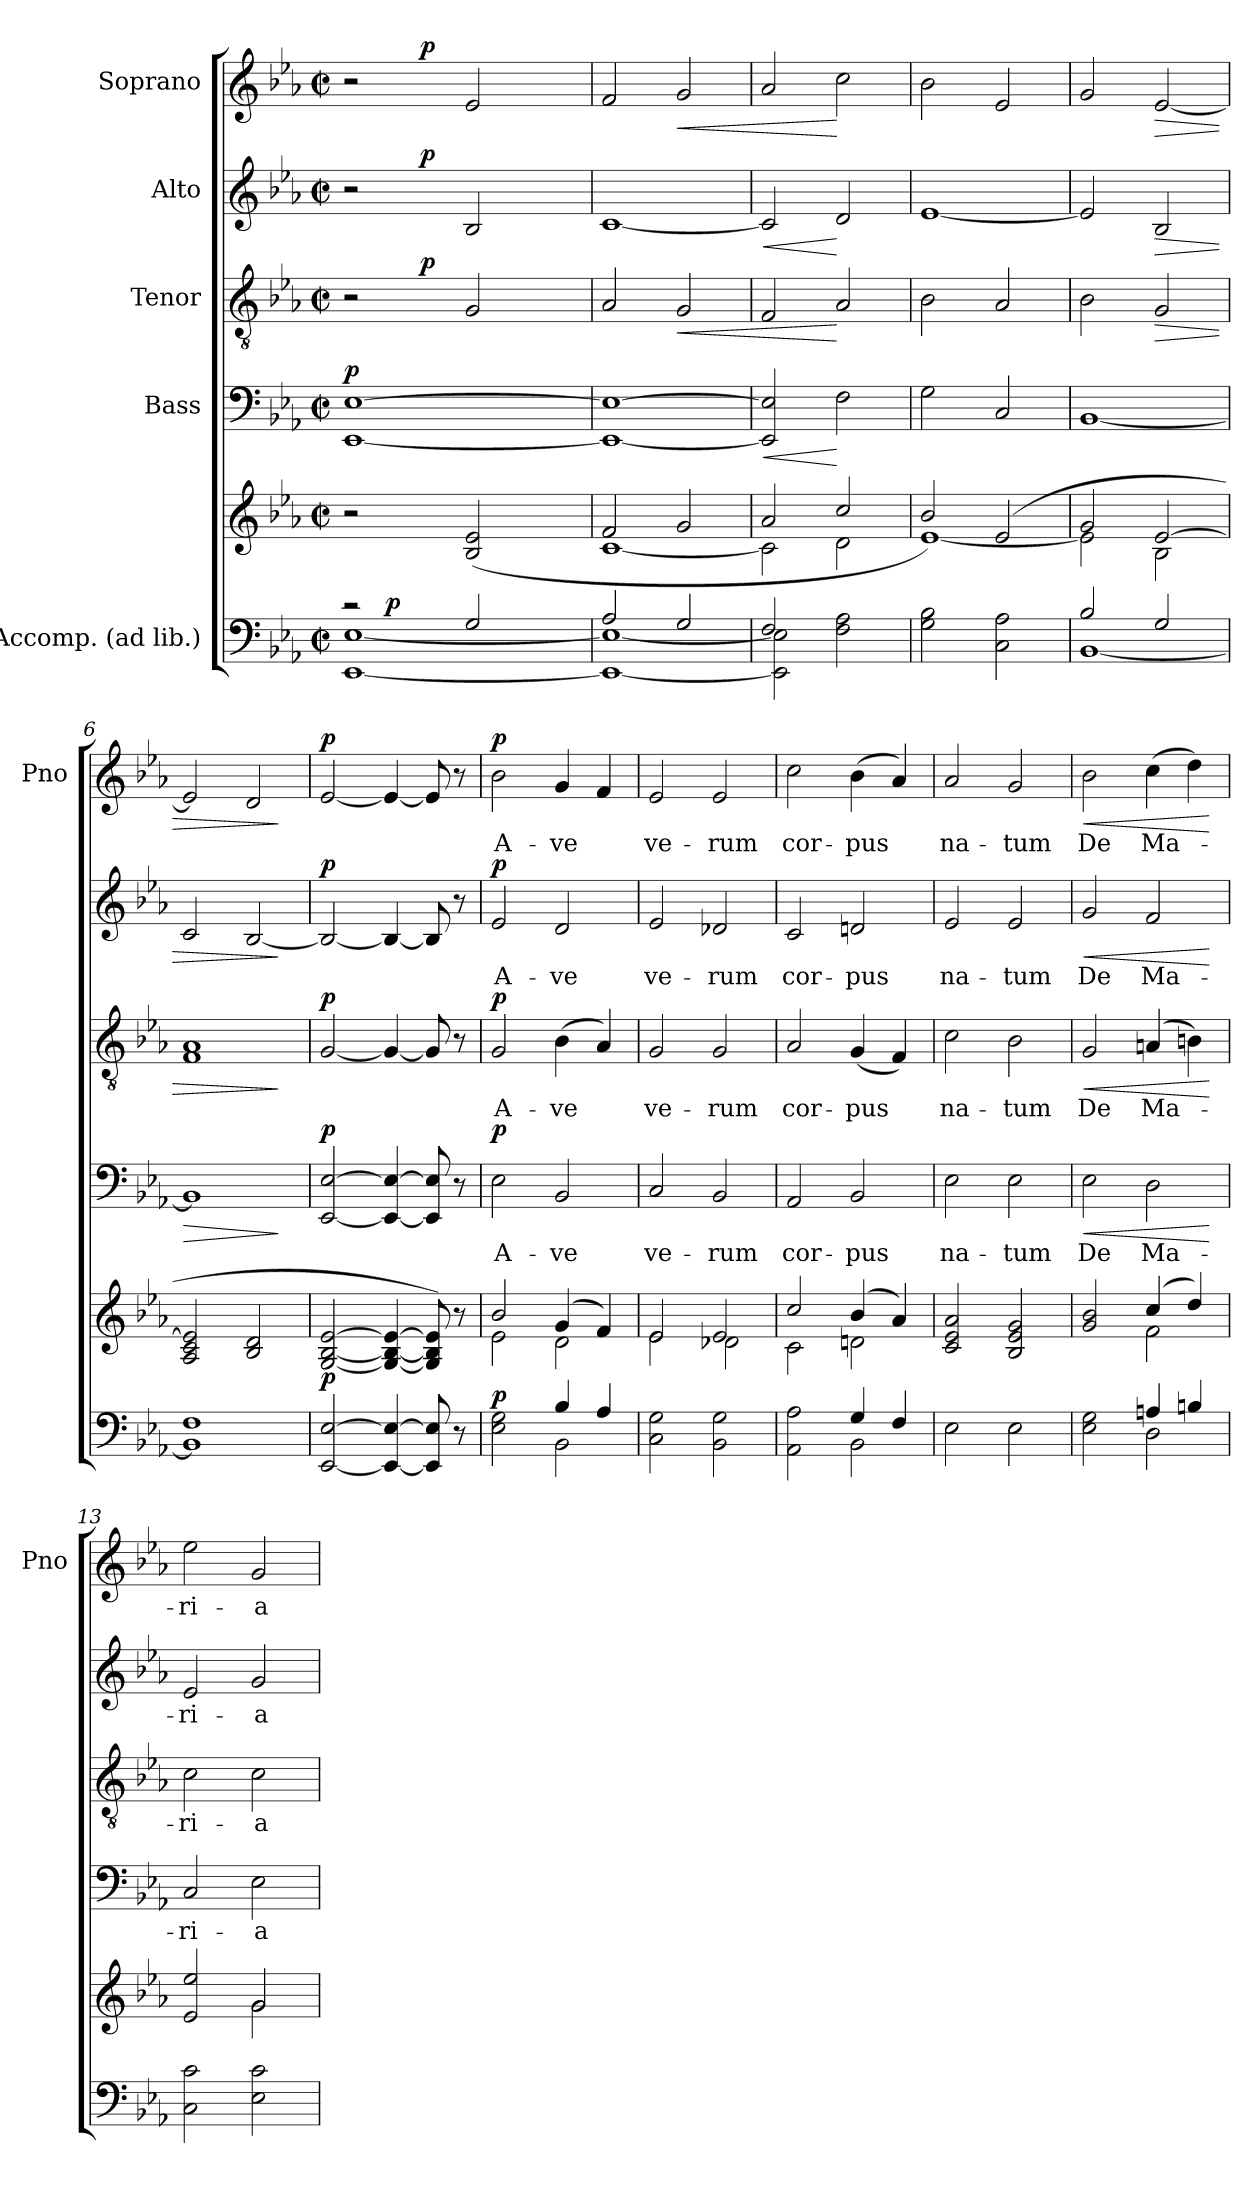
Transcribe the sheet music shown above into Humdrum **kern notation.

**kern	**kern	**dynam	**kern	**text	**dynam	**kern	**text	**dynam	**kern	**text	**dynam	**kern	**text	**dynam
*part5	*part5	*part5	*part4	*part4	*part4	*part3	*part3	*part3	*part2	*part2	*part2	*part1	*part1	*part1
*staff6	*staff5	*staff5/6	*staff4	*staff4	*staff4	*staff3	*staff3	*staff3	*staff2	*staff2	*staff2	*staff1	*staff1	*staff1
*I"Accomp. (ad lib.)	*	*	*I"Bass	*	*	*I"Tenor	*	*	*I"Alto	*	*	*I"Soprano	*	*
*	*	*	*	*	*	*	*	*	*	*	*	*I'Pno	*	*
*clefF4	*clefG2	*	*clefF4	*	*	*clefGv2	*	*	*clefG2	*	*	*clefG2	*	*
*k[b-e-a-]	*k[b-e-a-]	*	*k[b-e-a-]	*	*	*k[b-e-a-]	*	*	*k[b-e-a-]	*	*	*k[b-e-a-]	*	*
*E-:	*E-:	*	*E-:	*	*	*E-:	*	*	*E-:	*	*	*E-:	*	*
*M2/2	*M2/2	*	*M2/2	*	*	*M2/2	*	*	*M2/2	*	*	*M2/2	*	*
*met(c|)	*met(c|)	*	*met(c|)	*	*	*met(c|)	*	*	*met(c|)	*	*	*met(c|)	*	*
=1	=1	=1	=1	=1	=1	=1	=1	=1	=1	=1	=1	=1	=1	=1
*^	*	*	*	*	*	*	*	*	*	*	*	*	*	*
!	!	!	!	!	!	!	!	!	!	!	!	!	!LO:TX:a:B:t=Andante	!	!
!	!	!	!	!	!	!	!	!	!	!LO:TX:a:i:t=(To be sung with closed lips)	!	!	!	!	!
!	!	!	!	!	!	!LO:DY:a	!	!	!	!	!	!	!	!	!
*	*^	*	*	*	*	*	*^	*	*	*^	*	*	*^	*	*
2rc	[<1EE- [<1E-	8.ryy	2r	.	[1EE- [1E-	.	p	2r	4ryy	.	.	2r	4ryy	.	.	2r	4ryy	.	.
!	!	!	!	!LO:DY:a=2	!	!	!	!	!	!	!	!	!	!	!	!	!	!	!
.	.	2ryy	.	p	.	.	.	.	.	.	.	.	.	.	.	.	.	.	.
.	.	.	.	.	.	.	.	.	32ryy	.	.	.	32ryy	.	.	.	32ryy	.	.
!	!	!	!	!	!	!	!	!	!	!	!LO:DY:a	!	!	!	!LO:DY:a	!	!	!	!LO:DY:a
.	.	.	.	.	.	.	.	.	2ryy	.	p	.	2ryy	.	p	.	2ryy	.	p
2G/	.	.	(2B-/ 2e-/	.	.	.	.	2G/	.	.	.	2B-/	.	.	.	2e-/	.	.	.
.	.	4ryy	.	.	.	.	.	.	.	.	.	.	.	.	.	.	.	.	.
.	.	.	.	.	.	.	.	.	8..ryy	.	.	.	8..ryy	.	.	.	8..ryy	.	.
.	.	16ryy	.	.	.	.	.	.	.	.	.	.	.	.	.	.	.	.	.
*	*	*	*	*	*	*	*	*v	*v	*	*	*	*	*	*	*v	*v	*	*
*	*v	*v	*	*	*	*	*	*	*	*	*v	*v	*	*	*	*	*
=2	=2	=2	=2	=2	=2	=2	=2	=2	=2	=2	=2	=2	=2	=2	=2
*	*	*^	*	*	*	*	*	*	*	*	*	*	*	*	*
2A-/	1EE-_ 1E-_	2f/	[<1c	.	1EE-_ 1E-_	.	.	2A-/	.	.	[1c	.	.	2f/	.	.
!	!	!	!	!	!	!	!	!	!	!LO:HP:b	!	!	!	!	!	!LO:HP:b
2G/	.	2g/	.	.	.	.	.	2G/	.	<	.	.	.	2g/	.	<
=3	=3	=3	=3	=3	=3	=3	=3	=3	=3	=3	=3	=3	=3	=3	=3	=3
!	!	!	!	!	!	!	!LO:HP:b	!	!	!	!	!	!LO:HP:b	!	!	!
2F/	2EE-\] 2E-\]	2a-/	2c\]	.	2EE-/] 2E-/]	.	<	2F/	.	.	2c/]	.	<	2a-/	.	.
2ryy	2F\ 2A-\	2cc/	2d\	.	2F\	.	[	2A-/	.	[	2d/	.	[	2cc\	.	[
*v	*v	*	*	*	*	*	*	*	*	*	*	*	*	*	*	*
=4	=4	=4	=4	=4	=4	=4	=4	=4	=4	=4	=4	=4	=4	=4	=4
2G\ 2B-\	2b-/)	[<1e-	.	2G\	.	.	2B-\	.	.	[1e-	.	.	2b-\	.	.
2C\ 2A-\	(2e-/	.	.	2C/	.	.	2A-/	.	.	.	.	.	2e-/	.	.
=5	=5	=5	=5	=5	=5	=5	=5	=5	=5	=5	=5	=5	=5	=5	=5
*^	*	*	*	*	*	*	*	*	*	*	*	*	*	*	*
2B-/	[<1BB-	2g/	2e-\]	.	[1BB-	.	.	2B-\	.	.	2e-/]	.	.	2g/	.	.
!	!	!	!	!	!	!	!	!	!	!LO:HP:b	!	!	!LO:HP:b	!	!	!LO:HP:b
2G/	.	[>2e-/	2B-\	.	.	.	.	2G/	.	>	2B-/	.	>	[2e-/	.	>
=6	=6	=6	=6	=6	=6	=6	=6	=6	=6	=6	=6	=6	=6	=6	=6	=6
!	!	!	!	!	!	!	!LO:HP:b	!	!	!	!	!	!	!	!	!
*	*	*v	*v	*	*	*	*	*	*	*	*	*	*	*	*	*
1F	1BB-]	2A-/ 2c/ 2e-/]	.	1BB-]	.	>	1F 1A-	.	.	2c/	.	.	2e-/]	.	.
.	.	2B-/ 2d/	.	.	.	.	.	.	.	[2B-/	.	.	2d/	.	.
*v	*v	*	*	*	*	*	*	*	*	*	*	*	*	*	*
.	.	.	.	.	]	.	.	]	.	.	]	.	.	]
=7	=7	=7	=7	=7	=7	=7	=7	=7	=7	=7	=7	=7	=7	=7
!	!	!LO:DY:a=2	!	!	!LO:DY:a	!	!	!LO:DY:a	!	!	!LO:DY:a	!	!	!LO:DY:a
[2EE-/ [2E-/	[2G/ [2B-/ [2e-/	p	[2EE-/ [2E-/	.	p	[2G/	.	p	2B-/_	.	p	[2e-/	.	p
4EE-/_ 4E-/_	4G/_ 4B-/_ 4e-/_	.	4EE-/_ 4E-/_	.	.	4G/_	.	.	4B-/_	.	.	4e-/_	.	.
8EE-/] 8E-/]	8G/] 8B-/] 8e-/])	.	8EE-/] 8E-/]	.	.	8G/]	.	.	8B-/]	.	.	8e-/]	.	.
8r	8r	.	8r	.	.	8r	.	.	8r	.	.	8r	.	.
!!LO:LB:g=z
=8	=8	=8	=8	=8	=8	=8	=8	=8	=8	=8	=8	=8	=8	=8
*^	*^	*	*	*	*	*	*	*	*	*	*	*	*	*
!	!	!	!	!LO:DY:a=2	!	!	!LO:DY:a	!	!	!LO:DY:a	!	!	!LO:DY:a	!	!	!LO:DY:a
2E-\ 2G\	2ryy	2b-/	2e-\	p	2E-\	A-	p	2G/	A-	p	2e-/	A-	p	2b-\	A-	p
4B-/	2BB-\	(4g/	2d\	.	2BB-/	-ve	.	(4B-\	-ve	.	2d/	-ve	.	4g/	-ve	.
4A-/	.	4f/)	.	.	.	.	.	4A-/)	.	.	.	.	.	4f/	.	.
*v	*v	*	*	*	*	*	*	*	*	*	*	*	*	*	*	*
=9	=9	=9	=9	=9	=9	=9	=9	=9	=9	=9	=9	=9	=9	=9	=9
2C\ 2G\	2e-/	2e-\	.	2C/	ve-	.	2G/	ve-	.	2e-/	ve-	.	2e-/	ve-	.
2BB-\ 2G\	2e-/	2d-X\	.	2BB-/	-rum	.	2G/	-rum	.	2d-X/	-rum	.	2e-/	-rum	.
=10	=10	=10	=10	=10	=10	=10	=10	=10	=10	=10	=10	=10	=10	=10	=10
*^	*	*	*	*	*	*	*	*	*	*	*	*	*	*	*
2AA-\ 2A-\	2ryy	2cc/	2c\	.	2AA-/	cor-	.	2A-/	cor-	.	2c/	cor-	.	2cc\	cor-	.
4G/	2BB-\	(4b-/	2dn\	.	2BB-/	-pus	.	(4G/	-pus	.	2dn/	-pus	.	(4b-\	-pus	.
4F/	.	4a-/)	.	.	.	.	.	4F/)	.	.	.	.	.	4a-/)	.	.
*v	*v	*	*	*	*	*	*	*	*	*	*	*	*	*	*	*
*	*v	*v	*	*	*	*	*	*	*	*	*	*	*	*	*
=11	=11	=11	=11	=11	=11	=11	=11	=11	=11	=11	=11	=11	=11	=11
2E-\	2c/ 2e-/ 2a-/	.	2E-\	na-	.	2c\	na-	.	2e-/	na-	.	2a-/	na-	.
2E-\	2B-/ 2e-/ 2g/	.	2E-\	-tum	.	2B-\	-tum	.	2e-/	-tum	.	2g/	-tum	.
=12	=12	=12	=12	=12	=12	=12	=12	=12	=12	=12	=12	=12	=12	=12
*^	*^	*	*	*	*	*	*	*	*	*	*	*	*	*
!	!	!	!	!	!	!	!LO:HP:b	!	!	!LO:HP:b	!	!	!LO:HP:b	!	!	!LO:HP:b
2E-\ 2G\	2ryy	2g/ 2b-/	2ryy	.	2E-\	De	<	2G/	De	<	2g/	De	<	2b-\	De	<
4An/	2D\	(4cc/	2f\	.	2D\	Ma-	.	(4An/	Ma-	.	2f/	Ma-	.	(4cc\	Ma-	.
4Bn/	.	4dd/)	.	.	.	.	.	4Bn\)	.	.	.	.	.	4dd\)	.	.
*v	*v	*	*	*	*	*	*	*	*	*	*	*	*	*	*	*
*	*v	*v	*	*	*	*	*	*	*	*	*	*	*	*	*
.	.	.	.	.	[	.	.	[	.	.	[	.	.	[
=13	=13	=13	=13	=13	=13	=13	=13	=13	=13	=13	=13	=13	=13	=13
*	*^	*	*	*	*	*	*	*	*	*	*	*	*	*
2C\ 2c\	2e-/ 2ee-/	2ryy	.	2C/	-ri-	.	2c\	-ri-	.	2e-/	-ri-	.	2ee-\	-ri-	.
2E-\ 2c\	2g\	2g/	.	2E-\	-a	.	2c\	-a	.	2g/	-a	.	2g/	-a	.
*	*v	*v	*	*	*	*	*	*	*	*	*	*	*	*	*
=	=	=	=	=	=	=	=	=	=	=	=	=	=	=
*-	*-	*-	*-	*-	*-	*-	*-	*-	*-	*-	*-	*-	*-	*-
